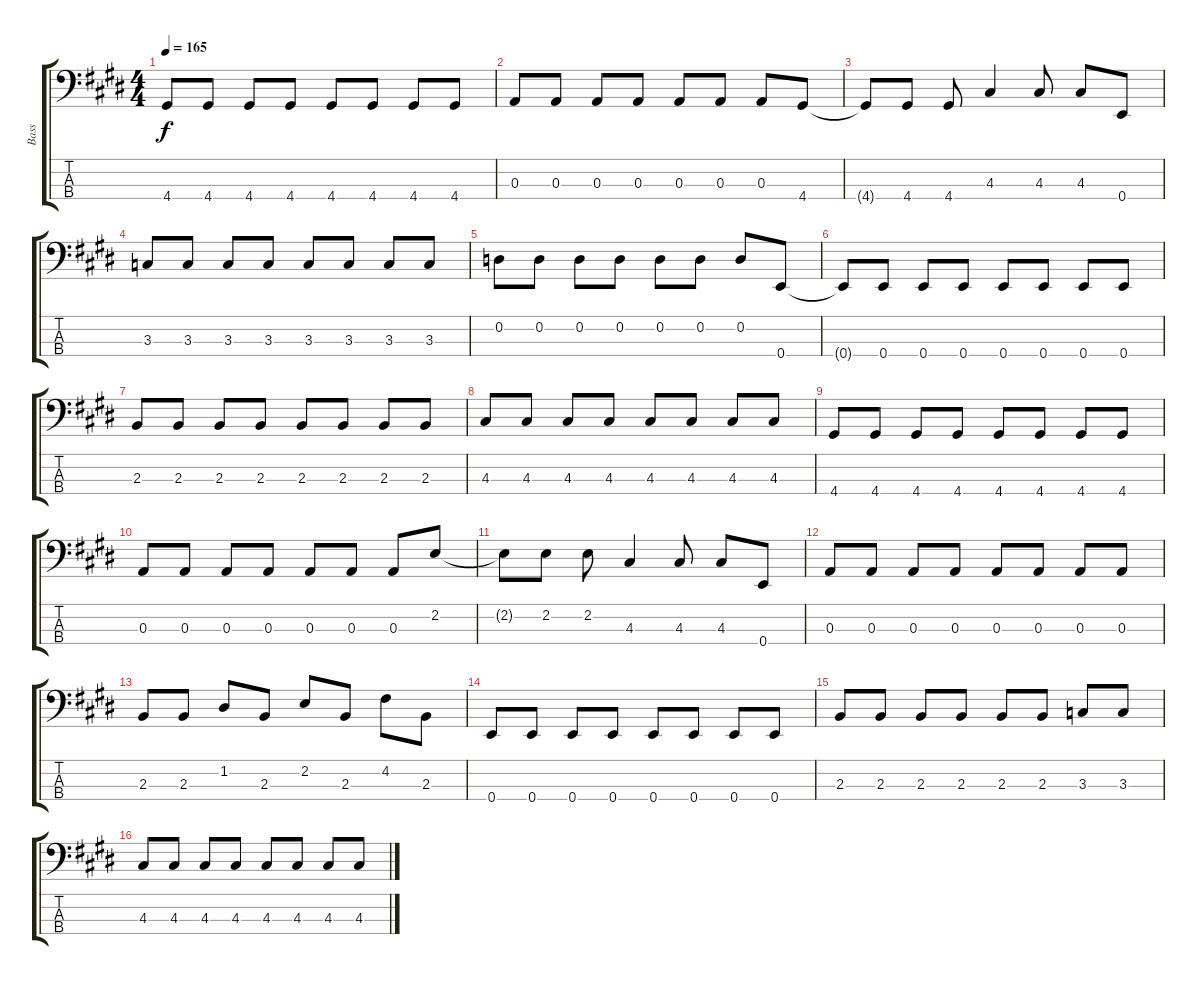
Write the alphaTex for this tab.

\track ("Bass" "Bass") {instrument synthbass2}
\staff {score tabs}
\tuning (G2 D2 A1 E1) {hide}
\ts (4 4)
\tempo 165
\clef f4
\ks e
4.4.8{dy f} 4.4.8 4.4.8 4.4.8 4.4.8 4.4.8 4.4.8 4.4.8 |
0.3.8 0.3.8 0.3.8 0.3.8 0.3.8 0.3.8 0.3.8 4.4.8 |
4.4{t}.8 4.4.8 4.4.8 4.3.4 4.3.8 4.3.8 0.4.8 |
3.3.8 3.3.8 3.3.8 3.3.8 3.3.8 3.3.8 3.3.8 3.3.8 |
0.2.8 0.2.8 0.2.8 0.2.8 0.2.8 0.2.8 0.2.8 0.4.8 |
0.4{t}.8 0.4.8 0.4.8 0.4.8 0.4.8 0.4.8 0.4.8 0.4.8 |
2.3.8 2.3.8 2.3.8 2.3.8 2.3.8 2.3.8 2.3.8 2.3.8 |
4.3.8 4.3.8 4.3.8 4.3.8 4.3.8 4.3.8 4.3.8 4.3.8 |
4.4.8 4.4.8 4.4.8 4.4.8 4.4.8 4.4.8 4.4.8 4.4.8 |
0.3.8 0.3.8 0.3.8 0.3.8 0.3.8 0.3.8 0.3.8 2.2.8 |
2.2{t}.8 2.2.8 2.2.8 4.3.4 4.3.8 4.3.8 0.4.8 |
0.3.8 0.3.8 0.3.8 0.3.8 0.3.8 0.3.8 0.3.8 0.3.8 |
2.3.8 2.3.8 1.2.8 2.3.8 2.2.8 2.3.8 4.2.8 2.3.8 |
0.4.8 0.4.8 0.4.8 0.4.8 0.4.8 0.4.8 0.4.8 0.4.8 |
2.3.8 2.3.8 2.3.8 2.3.8 2.3.8 2.3.8 3.3.8 3.3.8 |
4.3.8 4.3.8 4.3.8 4.3.8 4.3.8 4.3.8 4.3.8 4.3.8
